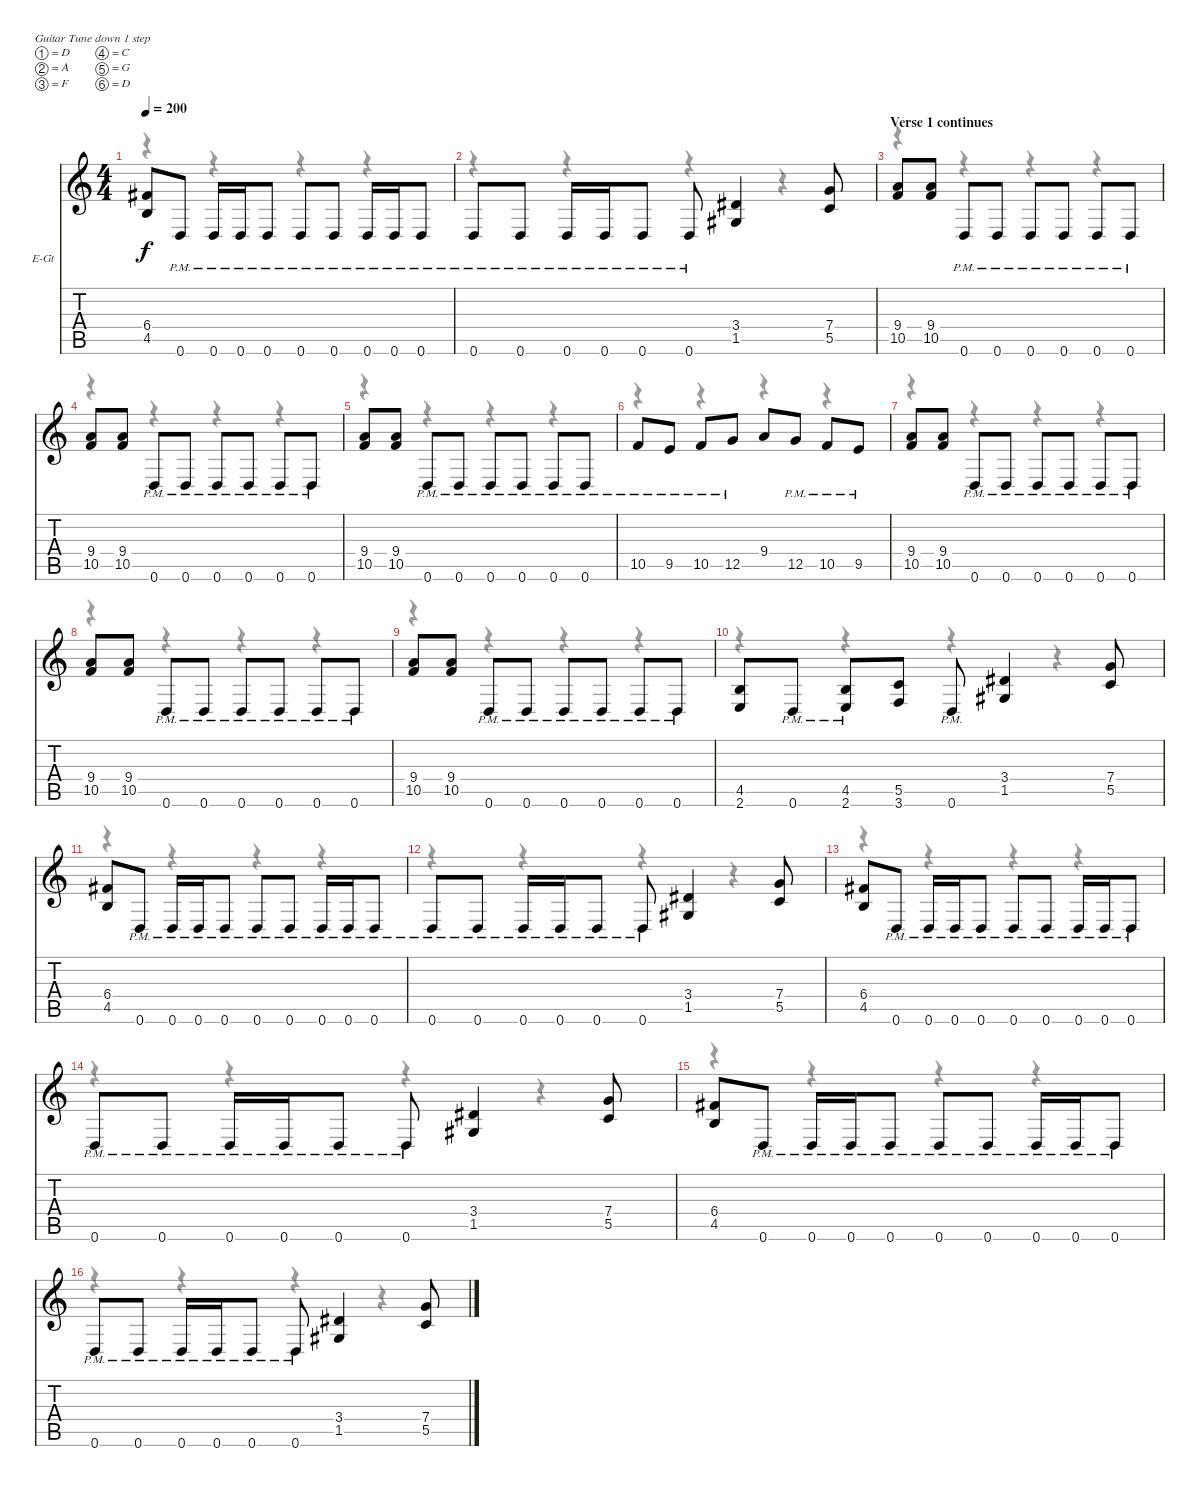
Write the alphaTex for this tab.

\bracketExtendMode nobrackets
\firstSystemTrackNameOrientation horizontal
\otherSystemsTrackNameOrientation horizontal
\track ("Miland \"Mille\" Petrozza" "E-Gt") {instrument distortionguitar}
\staff {score tabs}
\tuning (D4 A3 F3 C3 G2 D2)
\voice
\ts (4 4)
\tempo 200
\clef g2
\ks c
(6.4 4.5).8{dy f} 0.6{pm}.8 0.6{pm}.16 0.6{pm}.16 0.6{pm}.8 0.6{pm}.8 0.6{pm}.8 0.6{pm}.16 0.6{pm}.16 0.6{pm}.8 |
0.6{pm}.8 0.6{pm}.8 0.6{pm}.16 0.6{pm}.16 0.6{pm}.8 0.6{pm}.8 (3.4 1.5).4 (7.4 5.5).8 |
\section ("" "Verse 1 continues")
(9.4 10.5).8 (9.4 10.5).8 0.6{pm}.8 0.6{pm}.8 0.6{pm}.8 0.6{pm}.8 0.6{pm}.8 0.6{pm}.8 |
(9.4 10.5).8 (9.4 10.5).8 0.6{pm}.8 0.6{pm}.8 0.6{pm}.8 0.6{pm}.8 0.6{pm}.8 0.6{pm}.8 |
(9.4 10.5).8 (9.4 10.5).8 0.6{pm}.8 0.6{pm}.8 0.6{pm}.8 0.6{pm}.8 0.6{pm}.8 0.6{pm}.8 |
10.5{pm}.8 9.5{pm}.8 10.5{pm}.8 12.5{pm}.8 9.4.8 12.5{pm}.8 10.5{pm}.8 9.5{pm}.8 |
(9.4 10.5).8 (9.4 10.5).8 0.6{pm}.8 0.6{pm}.8 0.6{pm}.8 0.6{pm}.8 0.6{pm}.8 0.6{pm}.8 |
(9.4 10.5).8 (9.4 10.5).8 0.6{pm}.8 0.6{pm}.8 0.6{pm}.8 0.6{pm}.8 0.6{pm}.8 0.6{pm}.8 |
(9.4 10.5).8 (9.4 10.5).8 0.6{pm}.8 0.6{pm}.8 0.6{pm}.8 0.6{pm}.8 0.6{pm}.8 0.6{pm}.8 |
(4.5 2.6).8 0.6{pm}.8 (4.5{pm} 2.6{pm}).8 (5.5 3.6).8 0.6{pm}.8 (3.4 1.5).4 (7.4 5.5).8 |
(6.4 4.5).8 0.6{pm}.8 0.6{pm}.16 0.6{pm}.16 0.6{pm}.8 0.6{pm}.8 0.6{pm}.8 0.6{pm}.16 0.6{pm}.16 0.6{pm}.8 |
0.6{pm}.8 0.6{pm}.8 0.6{pm}.16 0.6{pm}.16 0.6{pm}.8 0.6{pm}.8 (3.4 1.5).4 (7.4 5.5).8 |
(6.4 4.5).8 0.6{pm}.8 0.6{pm}.16 0.6{pm}.16 0.6{pm}.8 0.6{pm}.8 0.6{pm}.8 0.6{pm}.16 0.6{pm}.16 0.6{pm}.8 |
0.6{pm}.8 0.6{pm}.8 0.6{pm}.16 0.6{pm}.16 0.6{pm}.8 0.6{pm}.8 (3.4 1.5).4 (7.4 5.5).8 |
(6.4 4.5).8 0.6{pm}.8 0.6{pm}.16 0.6{pm}.16 0.6{pm}.8 0.6{pm}.8 0.6{pm}.8 0.6{pm}.16 0.6{pm}.16 0.6{pm}.8 |
0.6{pm}.8 0.6{pm}.8 0.6{pm}.16 0.6{pm}.16 0.6{pm}.8 0.6{pm}.8 (3.4 1.5).4 (7.4 5.5).8
\voice
\clef g2
\ottava regular
\simile none
\ks c
r.4{dy mf} r.4 r.4 r.4 |
r.4 r.4 r.4 r.4 |
r.4 r.4 r.4 r.4 |
r.4 r.4 r.4 r.4 |
r.4 r.4 r.4 r.4 |
r.4 r.4 r.4 r.4 |
r.4 r.4 r.4 r.4 |
r.4 r.4 r.4 r.4 |
r.4 r.4 r.4 r.4 |
r.4 r.4 r.4 r.4 |
r.4 r.4 r.4 r.4 |
r.4 r.4 r.4 r.4 |
r.4 r.4 r.4 r.4 |
r.4 r.4 r.4 r.4 |
r.4 r.4 r.4 r.4 |
r.4 r.4 r.4 r.4
